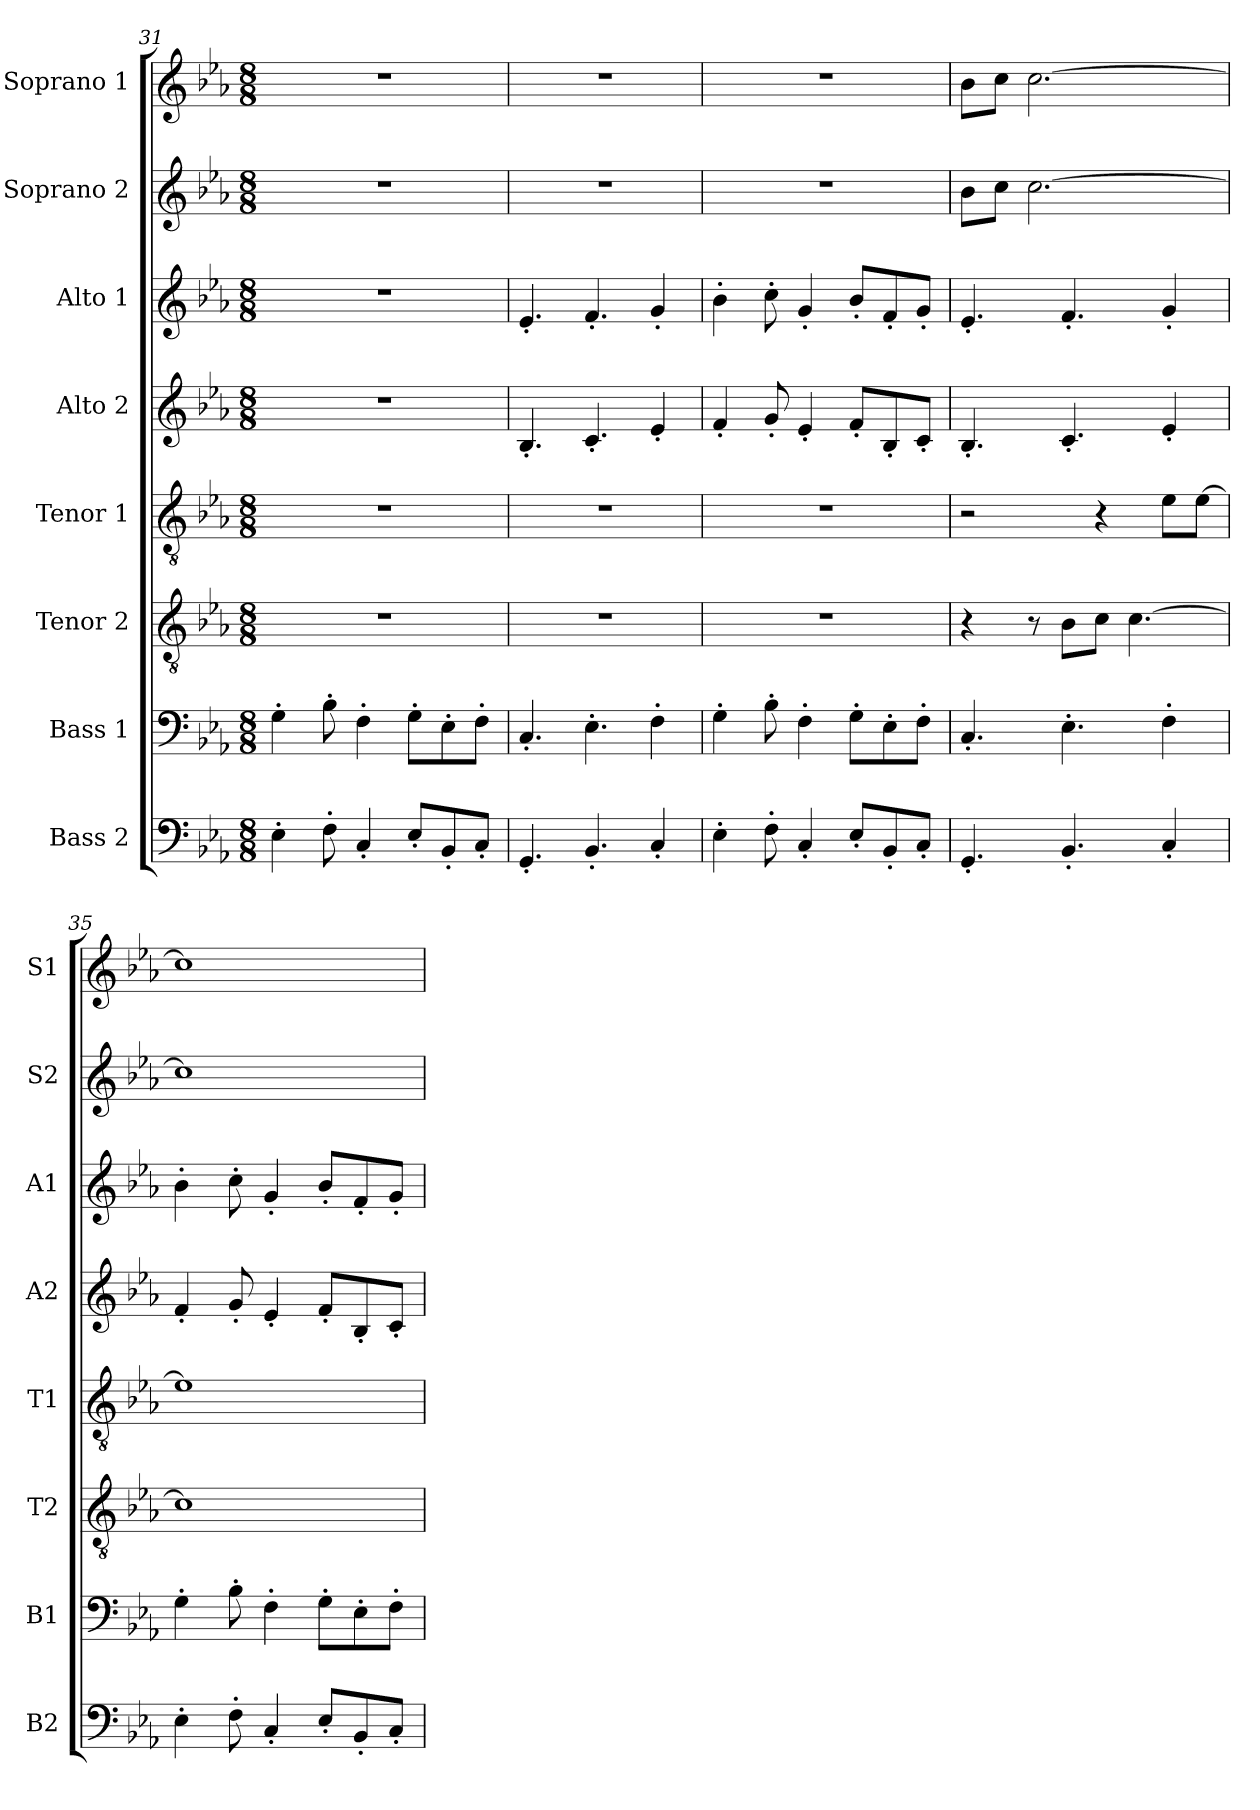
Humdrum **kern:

**kern	**kern	**kern	**kern	**kern	**kern	**kern	**kern
*part8	*part7	*part6	*part5	*part4	*part3	*part2	*part1
*staff8	*staff7	*staff6	*staff5	*staff4	*staff3	*staff2	*staff1
*I"Bass 2	*I"Bass 1	*I"Tenor 2	*I"Tenor 1	*I"Alto 2	*I"Alto 1	*I"Soprano 2	*I"Soprano 1
*I'B2	*I'B1	*I'T2	*I'T1	*I'A2	*I'A1	*I'S2	*I'S1
*clefF4	*clefF4	*clefGv2	*clefGv2	*clefG2	*clefG2	*clefG2	*clefG2
*k[b-e-a-]	*k[b-e-a-]	*k[b-e-a-]	*k[b-e-a-]	*k[b-e-a-]	*k[b-e-a-]	*k[b-e-a-]	*k[b-e-a-]
*M8/8	*M8/8	*M8/8	*M8/8	*M8/8	*M8/8	*M8/8	*M8/8
=31	=31	=31	=31	=31	=31	=31	=31
4E-'\	4G'\	1r	1r	1r	1r	1r	1r
8F'\	8B-'\	.	.	.	.	.	.
4C'/	4F'\	.	.	.	.	.	.
8E-'/L	8G'\L	.	.	.	.	.	.
8BB-'/	8E-'\	.	.	.	.	.	.
8C'/J	8F'\J	.	.	.	.	.	.
=32	=32	=32	=32	=32	=32	=32	=32
4.GG'/	4.C'/	1r	1r	4.B-'/	4.e-'/	1r	1r
4.BB-'/	4.E-'\	.	.	4.c'/	4.f'/	.	.
4C'/	4F'\	.	.	4e-'/	4g'/	.	.
!!LO:PB:g=z
=33	=33	=33	=33	=33	=33	=33	=33
4E-'\	4G'\	1r	1r	4f'/	4b-'\	1r	1r
8F'\	8B-'\	.	.	8g'/	8cc'\	.	.
4C'/	4F'\	.	.	4e-'/	4g'/	.	.
8E-'/L	8G'\L	.	.	8f'/L	8b-'/L	.	.
8BB-'/	8E-'\	.	.	8B-'/	8f'/	.	.
8C'/J	8F'\J	.	.	8c'/J	8g'/J	.	.
=34	=34	=34	=34	=34	=34	=34	=34
4.GG'/	4.C'/	4r	2r	4.B-'/	4.e-'/	8b-\L	8b-\L
.	.	.	.	.	.	8cc\J	8cc\J
.	.	8r	.	.	.	[2.cc\	[2.cc\
4.BB-'/	4.E-'\	8B-\L	.	4.c'/	4.f'/	.	.
.	.	8c\J	4r	.	.	.	.
.	.	[4.c\	.	.	.	.	.
4C'/	4F'\	.	8e-\L	4e-'/	4g'/	.	.
.	.	.	[8e-\J	.	.	.	.
=35	=35	=35	=35	=35	=35	=35	=35
4E-'\	4G'\	1c]	1e-]	4f'/	4b-'\	1cc]	1cc]
8F'\	8B-'\	.	.	8g'/	8cc'\	.	.
4C'/	4F'\	.	.	4e-'/	4g'/	.	.
8E-'/L	8G'\L	.	.	8f'/L	8b-'/L	.	.
8BB-'/	8E-'\	.	.	8B-'/	8f'/	.	.
8C'/J	8F'\J	.	.	8c'/J	8g'/J	.	.
=	=	=	=	=	=	=	=
*-	*-	*-	*-	*-	*-	*-	*-
